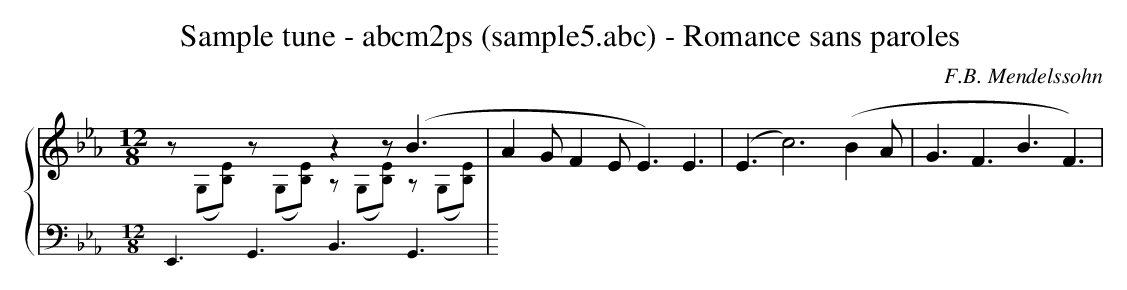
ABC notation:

X:1
T:Sample tune - abcm2ps (sample5.abc) - Romance sans paroles
C:F.B. Mendelssohn
L:1/8
M:12/8
K:Eb
%%staves {M A1 A2}
V:M	% Melody
x6z2z(B3|\
V:A1 scale=0.8
z(G,[B,E]) z(G,[B,E]) z(G,[B,E]) z(G,[B,E])|\
V:A2 staffscale=0.8
E,,3G,,3B,,3G,,3|\
%%staves M
A2GF2EE3)E3|(E3c6)(B2A|G3F3B3F3)|
